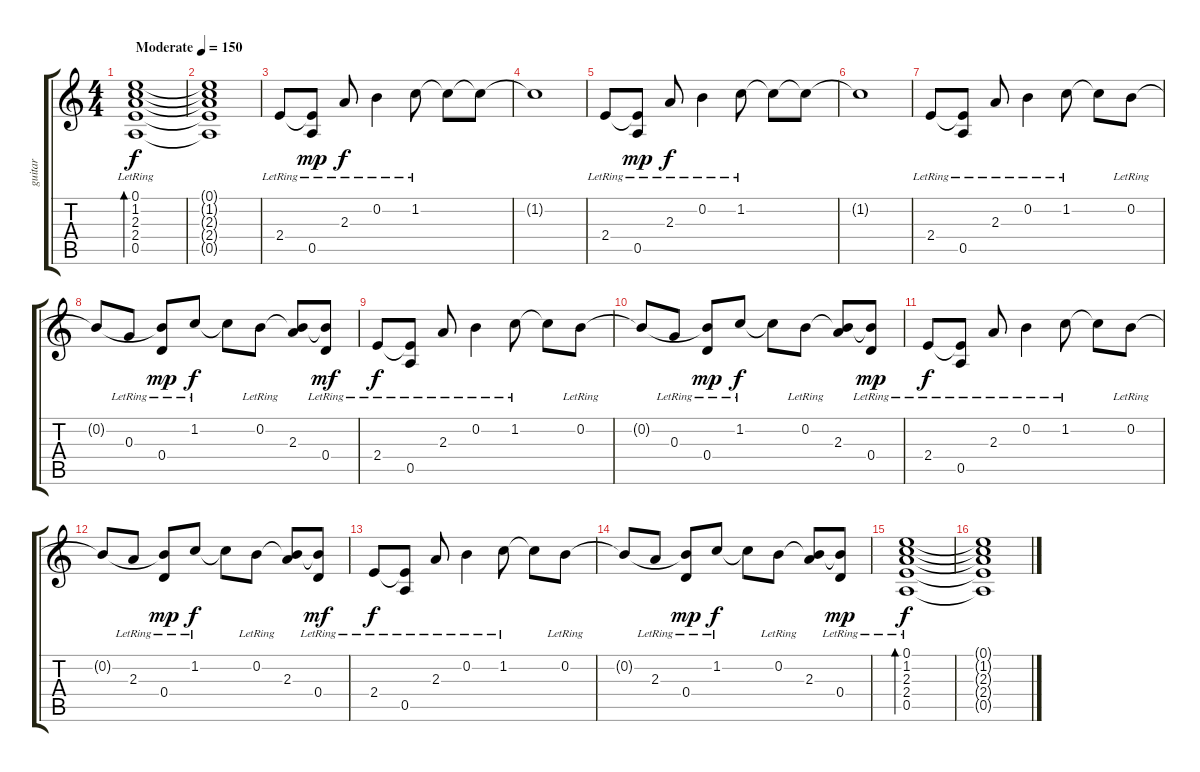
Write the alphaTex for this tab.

\track ("guitar" "guitar") {instrument acousticguitarsteel}
\staff {score tabs}
\tuning (E4 B3 G3 D3 A2 E2) {hide}
\ts (4 4)
\tempo (150 "Moderate")
\clef g2
\ks c
(0.1{lr} 1.2{lr} 2.3{lr} 2.4 0.5{lr}).1{bd 240 dy f instrument acousticguitarsteel} |
(0.1{t} 1.2{t} 2.3{t} 2.4{t} 0.5{t}).1 |
2.4{lr}.8 (2.4{t} 0.5{lr}).8{dy mp} 2.3{lr}.8{dy f} 0.2{lr}.4 1.2{lr}.8 1.2{t}.8 1.2{t}.8 |
1.2{t}.1 |
2.4{lr}.8 (2.4{t} 0.5{lr}).8{dy mp} 2.3{lr}.8{dy f} 0.2{lr}.4 1.2{lr}.8 1.2{t}.8 1.2{t}.8 |
1.2{t}.1 |
2.4{lr}.8 (2.4{t} 0.5{lr}).8 2.3{lr}.8 0.2{lr}.4 1.2{lr}.8 1.2{t}.8 0.2{lr}.8 |
0.2{t}.8 0.3{lr}.8 (0.2{t} 0.4{lr}).8{dy mp} 1.2{lr}.8{dy f} 1.2{t}.8 0.2{lr}.8 (0.2{t} 2.3).8 (0.2{t} 0.4{lr}).8{dy mf} |
2.4{lr}.8{dy f} (2.4{t} 0.5{lr}).8 2.3{lr}.8 0.2{lr}.4 1.2{lr}.8 1.2{t}.8 0.2{lr}.8 |
0.2{t}.8 0.3{lr}.8 (0.2{t} 0.4{lr}).8{dy mp} 1.2{lr}.8{dy f} 1.2{t}.8 0.2{lr}.8 (0.2{t} 2.3).8 (0.2{t} 0.4{lr}).8{dy mp} |
2.4{lr}.8{dy f} (2.4{t} 0.5{lr}).8 2.3{lr}.8 0.2{lr}.4 1.2{lr}.8 1.2{t}.8 0.2{lr}.8 |
0.2{t}.8 2.3{lr}.8 (0.2{t} 0.4{lr}).8{dy mp} 1.2{lr}.8{dy f} 1.2{t}.8 0.2{lr}.8 (0.2{t} 2.3).8 (0.2{t} 0.4{lr}).8{dy mf} |
2.4{lr}.8{dy f} (2.4{t} 0.5{lr}).8 2.3{lr}.8 0.2{lr}.4 1.2{lr}.8 1.2{t}.8 0.2{lr}.8 |
0.2{t}.8 2.3{lr}.8 (0.2{t} 0.4{lr}).8{dy mp} 1.2{lr}.8{dy f} 1.2{t}.8 0.2{lr}.8 (0.2{t} 2.3).8 (0.2{t} 0.4{lr}).8{dy mp} |
(0.1{lr} 1.2{lr} 2.3{lr} 2.4 0.5{lr}).1{bd 240 dy f} |
(0.1{t} 1.2{t} 2.3{t} 2.4{t} 0.5{t}).1
